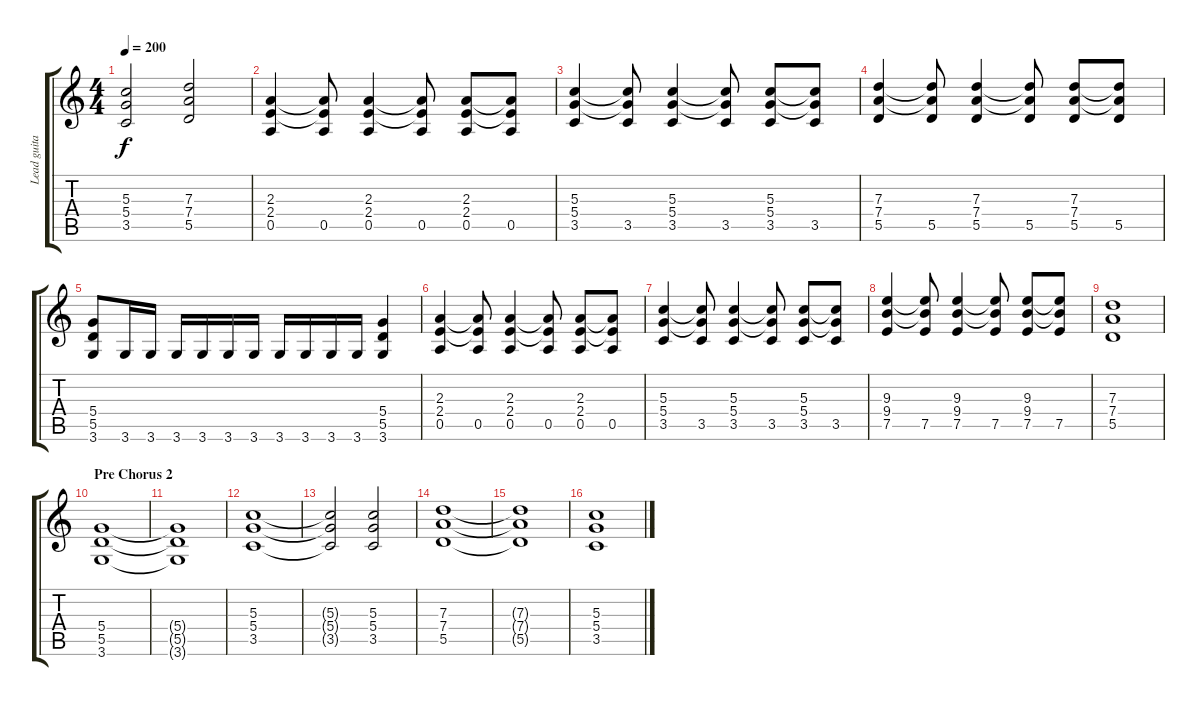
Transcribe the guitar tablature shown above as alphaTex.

\track ("Lead guitar (Totman)" "Lead guita") {instrument distortionguitar}
\staff {score tabs}
\tuning (E4 B3 G3 D3 A2 E2) {hide}
\ts (4 4)
\tempo 200
\clef g2
\ks c
(5.3 5.4 3.5).2{dy f} (7.3 7.4 5.5).2 |
(2.3 2.4 0.5).4 (2.3{t} 2.4{t} 0.5).8 (2.3 2.4 0.5).4 (2.3{t} 2.4{t} 0.5).8 (2.3 2.4 0.5).8 (2.3{t} 2.4{t} 0.5).8 |
(5.3 5.4 3.5).4 (5.3{t} 5.4{t} 3.5).8 (5.3 5.4 3.5).4 (5.3{t} 5.4{t} 3.5).8 (5.3 5.4 3.5).8 (5.3{t} 5.4{t} 3.5).8 |
(7.3 7.4 5.5).4 (7.3{t} 7.4{t} 5.5).8 (7.3 7.4 5.5).4 (7.3{t} 7.4{t} 5.5).8 (7.3 7.4 5.5).8 (7.3{t} 7.4{t} 5.5).8 |
(5.4 5.5 3.6).8 3.6.16 3.6.16 3.6.16 3.6.16 3.6.16 3.6.16 3.6.16 3.6.16 3.6.16 3.6.16 (5.4 5.5 3.6).4 |
(2.3 2.4 0.5).4 (2.3{t} 2.4{t} 0.5).8 (2.3 2.4 0.5).4 (2.3{t} 2.4{t} 0.5).8 (2.3 2.4 0.5).8 (2.3{t} 2.4{t} 0.5).8 |
(5.3 5.4 3.5).4 (5.3{t} 5.4{t} 3.5).8 (5.3 5.4 3.5).4 (5.3{t} 5.4{t} 3.5).8 (5.3 5.4 3.5).8 (5.3{t} 5.4{t} 3.5).8 |
(9.3 9.4 7.5).4 (9.3{t} 9.4{t} 7.5).8 (9.3 9.4 7.5).4 (9.3{t} 9.4{t} 7.5).8 (9.3 9.4 7.5).8 (9.3{t} 9.4{t} 7.5).8 |
(7.3 7.4 5.5).1 |
\section ("" "Pre Chorus 2")
(5.4 5.5 3.6).1 |
(5.4{t} 5.5{t} 3.6{t}).1 |
(5.3 5.4 3.5).1 |
(5.3{t} 5.4{t} 3.5{t}).2 (5.3 5.4 3.5).2 |
(7.3 7.4 5.5).1 |
(7.3{t} 7.4{t} 5.5{t}).1 |
(5.3 5.4 3.5).1
